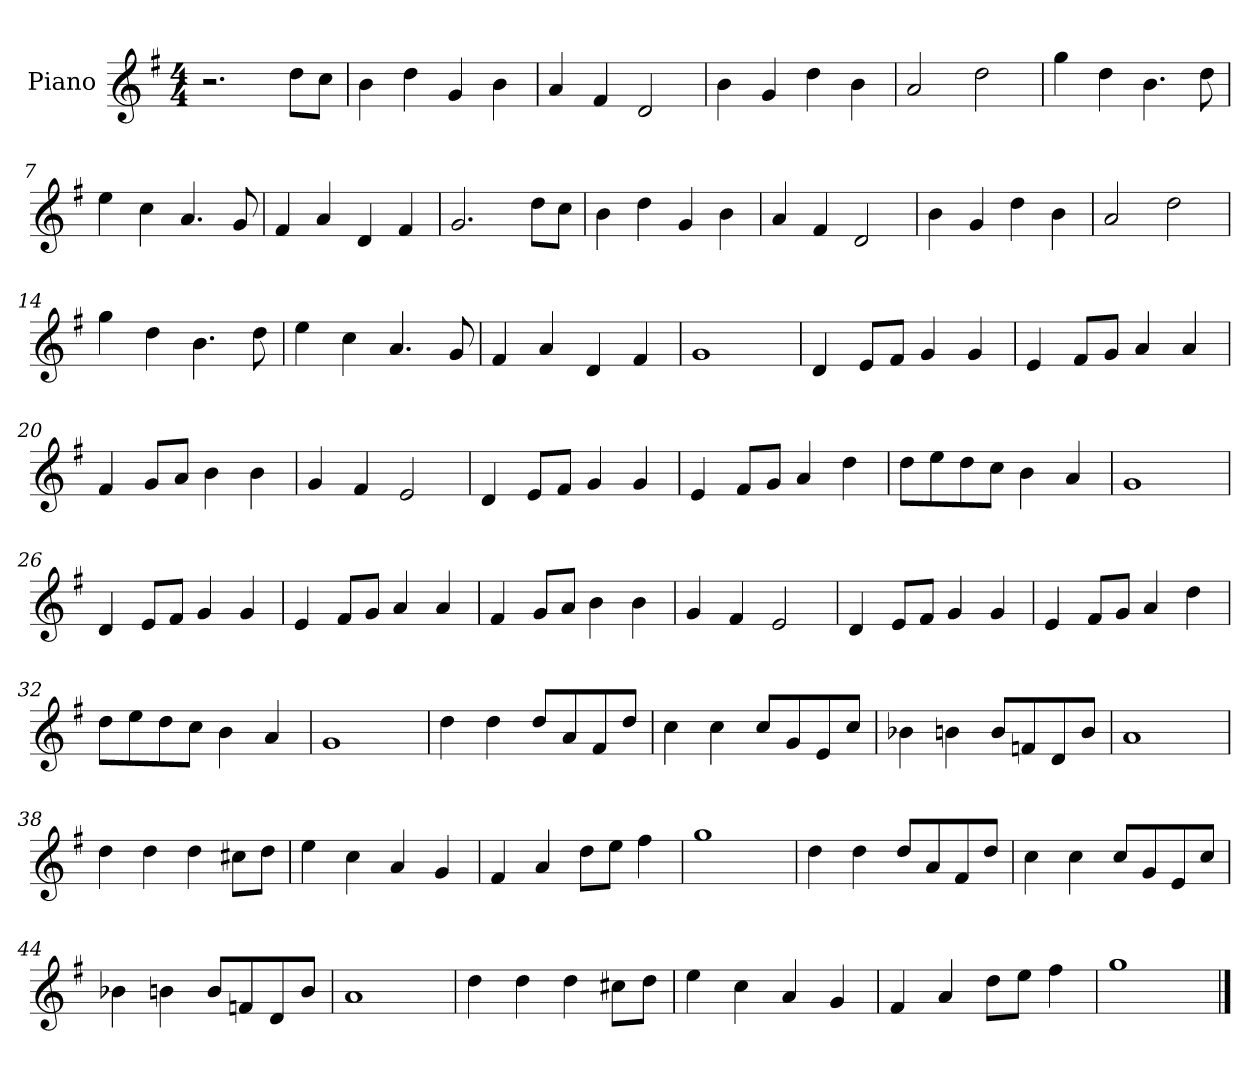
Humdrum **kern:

**kern
*part1
*staff1
*I"Piano
*I'Pno
*clefG2
*k[f#]
*M4/4
=1
2.r
8dd\L
8cc\J
=2
4b\
4dd\
4g/
4b\
=3
4a/
4f#/
2d/
=4
4b\
4g/
4dd\
4b\
=5
2a/
2dd\
=6
4gg\
4dd\
4.b\
8dd\
=7
4ee\
4cc\
4.a/
8g/
=8
4f#/
4a/
4d/
4f#/
=9
2.g/
8dd\L
8cc\J
=10
4b\
4dd\
4g/
4b\
=11
4a/
4f#/
2d/
=12
4b\
4g/
4dd\
4b\
=13
2a/
2dd\
=14
4gg\
4dd\
4.b\
8dd\
=15
4ee\
4cc\
4.a/
8g/
=16
4f#/
4a/
4d/
4f#/
=17
1g
=18
4d/
8e/L
8f#/J
4g/
4g/
=19
4e/
8f#/L
8g/J
4a/
4a/
=20
4f#/
8g/L
8a/J
4b\
4b\
=21
4g/
4f#/
2e/
=22
4d/
8e/L
8f#/J
4g/
4g/
=23
4e/
8f#/L
8g/J
4a/
4dd\
=24
8dd\L
8ee\
8dd\
8cc\J
4b\
4a/
=25
1g
=26
4d/
8e/L
8f#/J
4g/
4g/
=27
4e/
8f#/L
8g/J
4a/
4a/
=28
4f#/
8g/L
8a/J
4b\
4b\
=29
4g/
4f#/
2e/
=30
4d/
8e/L
8f#/J
4g/
4g/
=31
4e/
8f#/L
8g/J
4a/
4dd\
=32
8dd\L
8ee\
8dd\
8cc\J
4b\
4a/
=33
1g
=34
4dd\
4dd\
8dd/L
8a/
8f#/
8dd/J
=35
4cc\
4cc\
8cc/L
8g/
8e/
8cc/J
=36
4b-X\
4bn\
8b/L
8fn/
8d/
8b/J
=37
1a
=38
4dd\
4dd\
4dd\
8cc#X\L
8dd\J
=39
4ee\
4cc\
4a/
4g/
=40
4f#/
4a/
8dd\L
8ee\J
4ff#\
=41
1gg
=42
4dd\
4dd\
8dd/L
8a/
8f#/
8dd/J
=43
4cc\
4cc\
8cc/L
8g/
8e/
8cc/J
=44
4b-X\
4bn\
8b/L
8fn/
8d/
8b/J
=45
1a
=46
4dd\
4dd\
4dd\
8cc#X\L
8dd\J
=47
4ee\
4cc\
4a/
4g/
=48
4f#/
4a/
8dd\L
8ee\J
4ff#\
=49
1gg
==
*-
